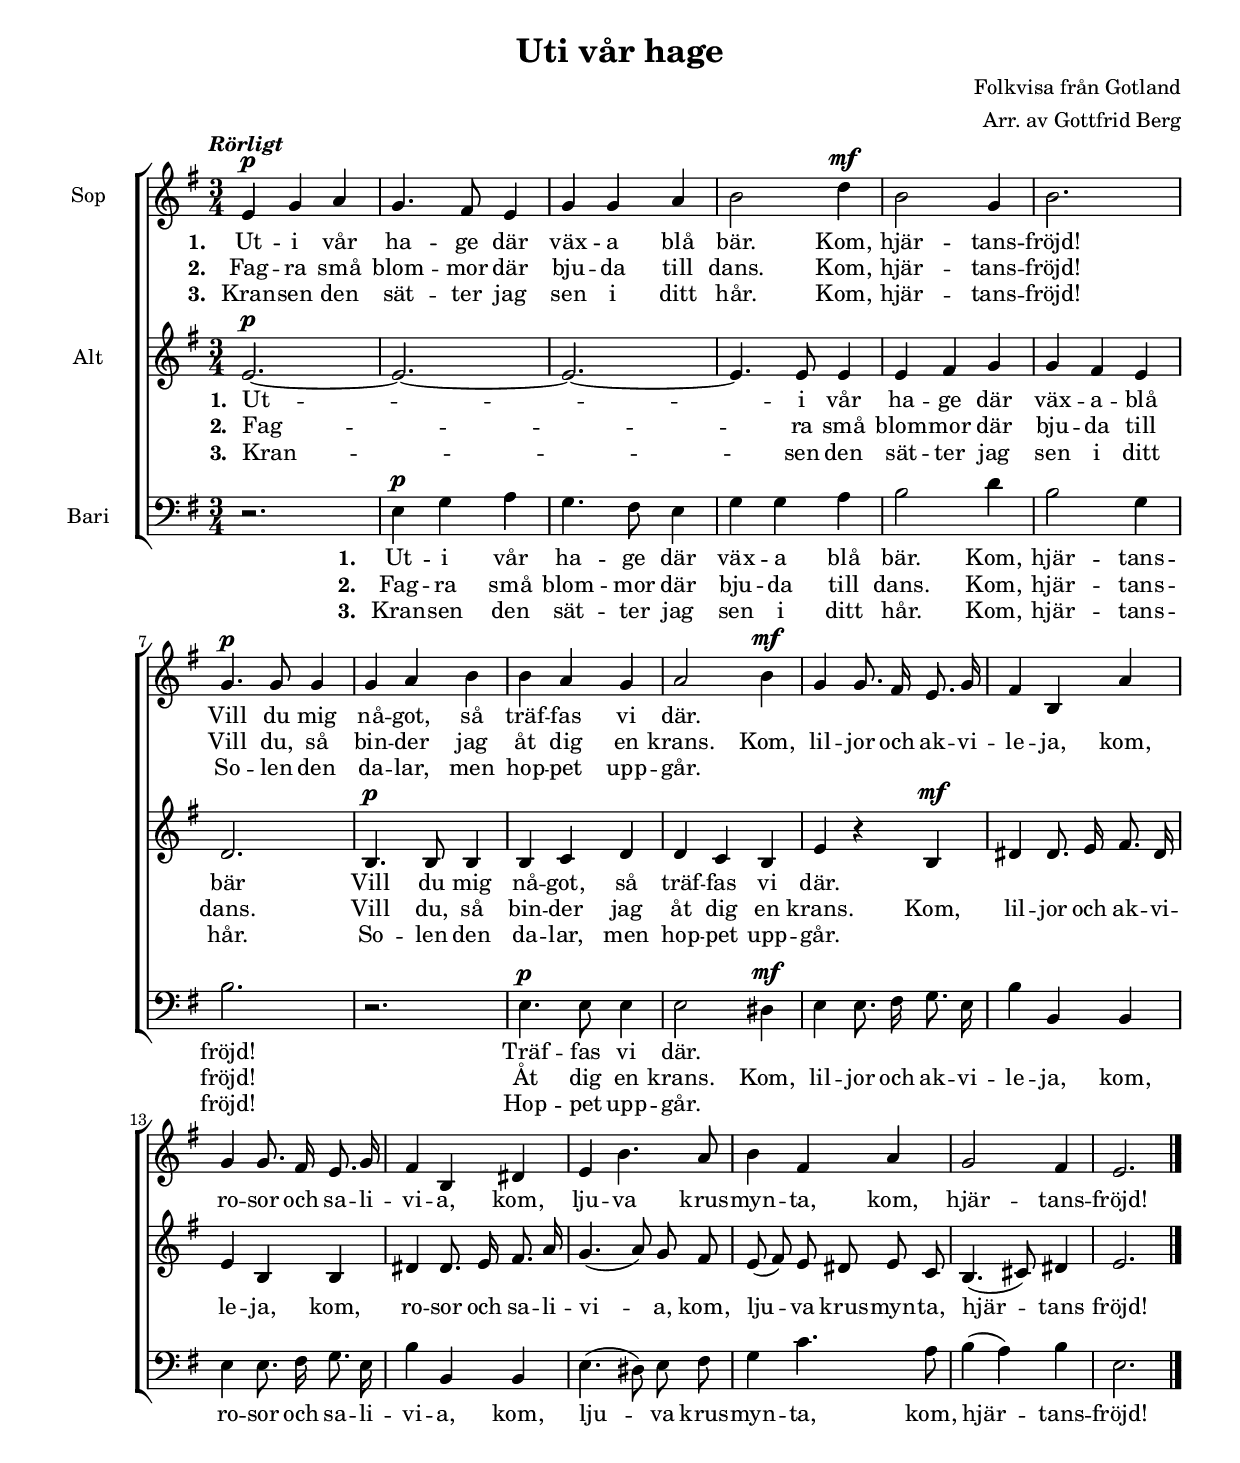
\version "2.18.0"

#(set-global-staff-size 18)

\paper {
	short-indent = \indent
}

\layout {
	\context {
		%\Score proportionalNotationDuration = #(ly:make-moment 1/12)
	}
}

\header {
	title    = "Uti vår hage"
	composer = "Folkvisa från Gotland"
	arranger = "Arr. av Gottfrid Berg"
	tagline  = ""
}

LyricsSopOne = \lyricmode {
	Ut4 -- i4 vår4 ha4. -- ge8 där4 väx4 -- a4 blå4 bär.2
	Kom,4 hjär2 -- tans4 -- fröjd!2.
	Vill4. du8 mig4 nå4 -- got,4 så4 träf4 -- fas4 vi4 där.2
}
LyricsSopTwo = \lyricmode {
	Fag -- ra små blom -- mor där bju -- da till dans.
	Kom, hjär -- tans -- fröjd!
	Vill du, så bin -- der jag åt dig en krans.
}
LyricsSopThree = \lyricmode {
	Kran -- sen den sät -- ter jag sen i ditt hår.
	Kom, hjär -- tans -- fröjd!
	So -- len den da -- lar, men hop -- pet upp -- går.
}
LyricsSopRef = \lyricmode {
	Kom, lil -- jor och ak -- vi -- le -- ja,
	kom, ro -- sor och sa -- li -- vi -- a,
	kom, lju -- va krus -- myn -- ta,
	kom, hjär -- tans -- fröjd!
}

LyricsAltOne = \lyricmode {
	Ut2. --  --  --  i8 vår4 ha4 -- ge4 där4 väx4 -- a4 -- blå4 bär2.
	Vill4 du8 mig4 nå4 -- got,4 så4 träf4 -- fas4 vi4 där.4
}
LyricsAltTwo = \lyricmode {
	Fag -- -- -- -- ra små blom -- mor där bju -- da till dans.
	Vill du, så bin -- der jag åt dig en krans.
}
LyricsAltThree = \lyricmode {
	Kran -- -- -- -- sen den sät -- ter jag sen i ditt hår.
	So -- len den da -- lar, men hop -- pet upp -- går.
}
LyricsAltRef = \lyricmode {
	Kom,4 lil4 -- jor8. och16 ak8. -- vi16 -- le4 -- ja,4
	kom,4 ro4 -- sor8. och16 sa8. -- li16 -- vi4. -- a,8
	kom,8 lju8 -- va8 krus8 -- myn8 -- ta,8 hjär4.  -- tans4 fröjd!2.
}

LyricsBariOne = \lyricmode {
	Ut4 -- i4 vår4 ha4. -- ge8 där4 väx4 -- a4 blå4 bär.2
	Kom,4 hjär2 -- tans4 -- fröjd!2.
	Träf4. -- fas8 vi4 där.2
}
LyricsBariTwo = \lyricmode {
	Fag -- ra små blom -- mor där bju -- da till dans.
	Kom, hjär -- tans -- fröjd!
	Åt dig en krans.
}
LyricsBariThree = \lyricmode {
	Kran -- sen den sät -- ter jag sen i ditt hår.
	Kom, hjär -- tans -- fröjd!
	Hop -- pet upp -- går.
}

SopNotes = {
	\time 3/4
	\autoBeamOff
	e4^\p g4 a4 | g4. fis8 e4 | g4 g4 a4 | b2
	d4^\mf | b2 g4 | b2. |
	g4.^\p g8 g4 | g4 a4 b4 | b4 a4 g4 | a2
	b4^\mf | g4 g8. fis16 e8. g16 | fis4 b,4
	a'4 | g4 g8. fis16 e8. g16 | fis4 b,4
	dis4 | e4 b'4. a8 | b4 fis4 a4 | g2 fis4 | e2. \bar "|."
}

AltNotes = {
	\time 3/4
	\autoBeamOff
	\slurDown
	e2.^\p~ | e2.~ | e2.~ | e4. e8 e4 | e4 fis4 g4 | g4 fis4 e4 | d2. |
	b4.^\p b8  b4 | b4 c4 d4 | d4 c4 b4 | e4 r4
	b4^\mf | dis4 dis8. e16 fis8. dis16 | e4 b4
	b4 | dis4 dis8. e16 fis8. a16 | g4.( a8) g8
	fis8 | e8( fis8) e8 dis8 e8 c8 | b4.( cis8) dis4 | e2. \bar "|."
}

BariNotes = {
	\time 3/4
	\autoBeamOff
	r2. e4^\p g4 a4 | g4. fis8 e4 | g4 g4 a4 | b2
	d4 | b2 g4 | b2. | r2. |
	e,4.^\p e8 e4 | e2
	dis4^\mf e4 e8. fis16 g8. e16 | b'4 b,4
	b4 | e4 e8. fis16 g8. e16 | b'4 b,4
	b4 | e4.( dis8) e8 fis8 | g4 c4. a8 | b4( a4) b4 | e,2. \bar "|."
}

\score {
	\new ChoirStaff <<
		\new Staff <<
			\key g \major
			\set Staff.instrumentName = \markup \center-column { "Sop" }
			\set Staff.beamExceptions = #'( (end . ( ( ( 1 . 8 ) . ( 2 2 2 2 ) ) ) ) )
			%\set Staff.midiInstrument = #"acoustic guitar (nylon)"
			\new Voice = "Sop" { \tempo \markup { \italic "Rörligt" } \relative c' \SopNotes }
			\addlyrics { \set stanza = #"1. " \LyricsSopOne }
			\addlyrics { \set stanza = #"2. " \LyricsSopTwo \LyricsSopRef }
			\addlyrics { \set stanza = #"3. " \LyricsSopThree }
		>>

		\new Staff <<
			\key g \major
			\set Staff.instrumentName = \markup \center-column { "Alt" }
			\set Staff.beamExceptions = #'( (end . ( ( ( 1 . 8 ) . ( 2 2 2 2 ) ) ) ) )
			%\set Staff.midiInstrument = #"acoustic guitar (nylon)"
			\new Voice = "Alt" { \relative c' \AltNotes }
			\addlyrics { \set stanza = #"1. " \LyricsAltOne }
			\addlyrics { \set stanza = #"2. " \LyricsAltTwo \LyricsAltRef }
			\addlyrics { \set stanza = #"3. " \LyricsAltThree }
		>>

		\new Staff <<
			\key g \major
			\clef "bass"
			\set Staff.instrumentName = \markup \center-column { "Bari" }
			\set Staff.beamExceptions = #'( (end . ( ( ( 1 . 8 ) . ( 2 2 2 2 ) ) ) ) )
			%\set Staff.midiInstrument = #"acoustic guitar (nylon)"
			\new Voice = "Bari" { \relative c \BariNotes }
			\addlyrics { \set stanza = #"1. " \LyricsBariOne }
			\addlyrics { \set stanza = #"2. " \LyricsBariTwo \LyricsSopRef }
			\addlyrics { \set stanza = #"3. " \LyricsBariThree }
		>>
	>>

	\layout { }

	\midi {
		\tempo 4 = 72
		\context { \Staff }
	}
}
